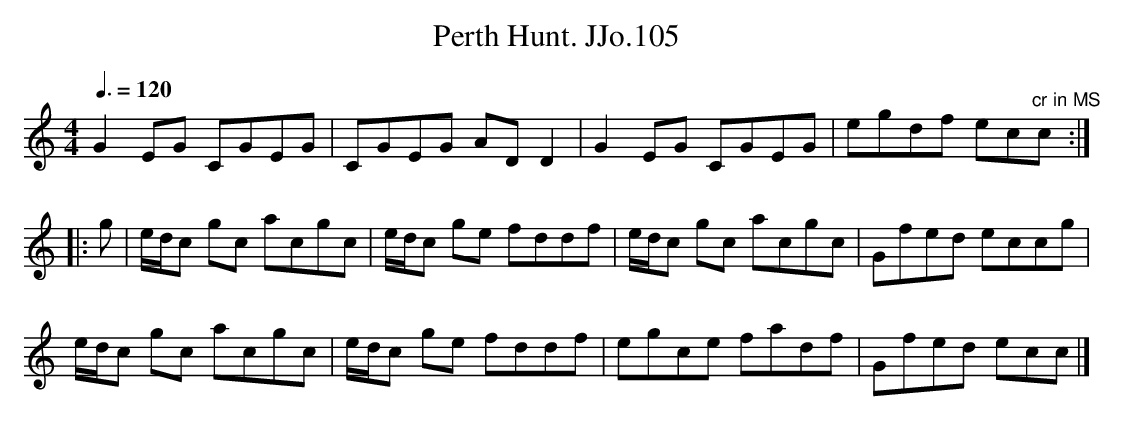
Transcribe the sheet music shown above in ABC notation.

X:1
T:Perth Hunt. JJo.105
M:4/4
L:1/8
Q:3/8=120
K:C major
G2 EG CGEG|CGEG ADD2|G2 EG CGEG|egdf ec"cr in MS"c::!
g|e/d/c gc acgc|e/d/c ge fddf|e/d/c gc acgc|Gfed eccg|!
e/d/c gc acgc|e/d/c ge fddf|egce fadf|Gfed ecc|]
